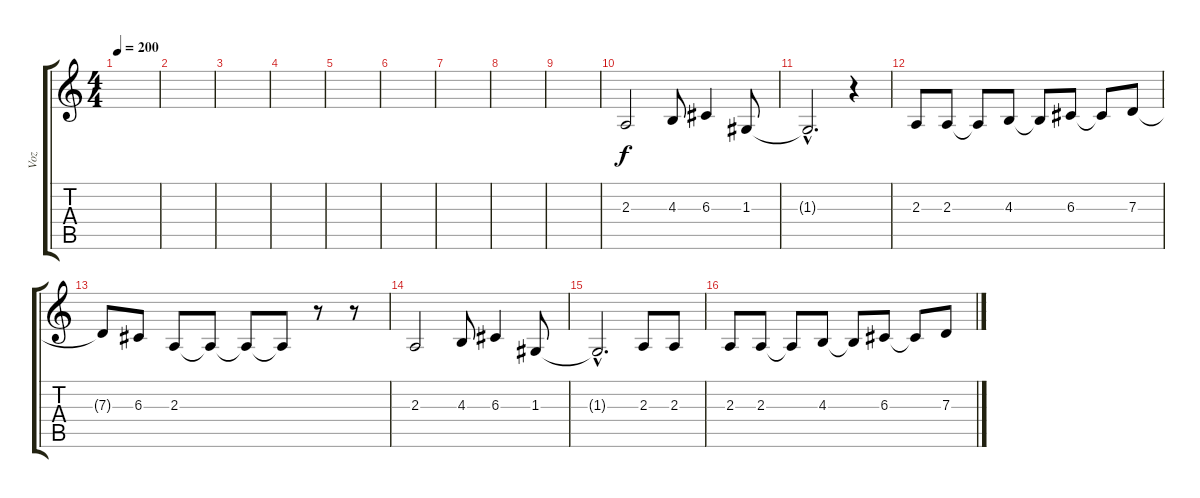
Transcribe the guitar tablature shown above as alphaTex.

\track ("Voz" "Voz") {instrument tenorsax}
\staff {score tabs}
\tuning (E4 B3 G3 D3 A2 E2) {hide}
\ts (4 4)
\tempo 200
\clef g2
\ks c
|
|
|
|
|
|
|
|
|
2.3.2 4.3.8 6.3.4 1.3.8 |
1.3{hac t}.2{d} r.4 |
2.3.8 2.3.8 2.3{t}.8 4.3.8 4.3{t}.8 6.3.8 6.3{t}.8 7.3.8 |
7.3{t}.8 6.3.8 2.3.8 2.3{t}.8 2.3{t}.8 2.3{t}.8 r.8 r.8 |
2.3.2 4.3.8 6.3.4 1.3.8 |
1.3{hac t}.2{d} 2.3.8 2.3.8 |
2.3.8 2.3.8 2.3{t}.8 4.3.8 4.3{t}.8 6.3.8 6.3{t}.8 7.3.8
